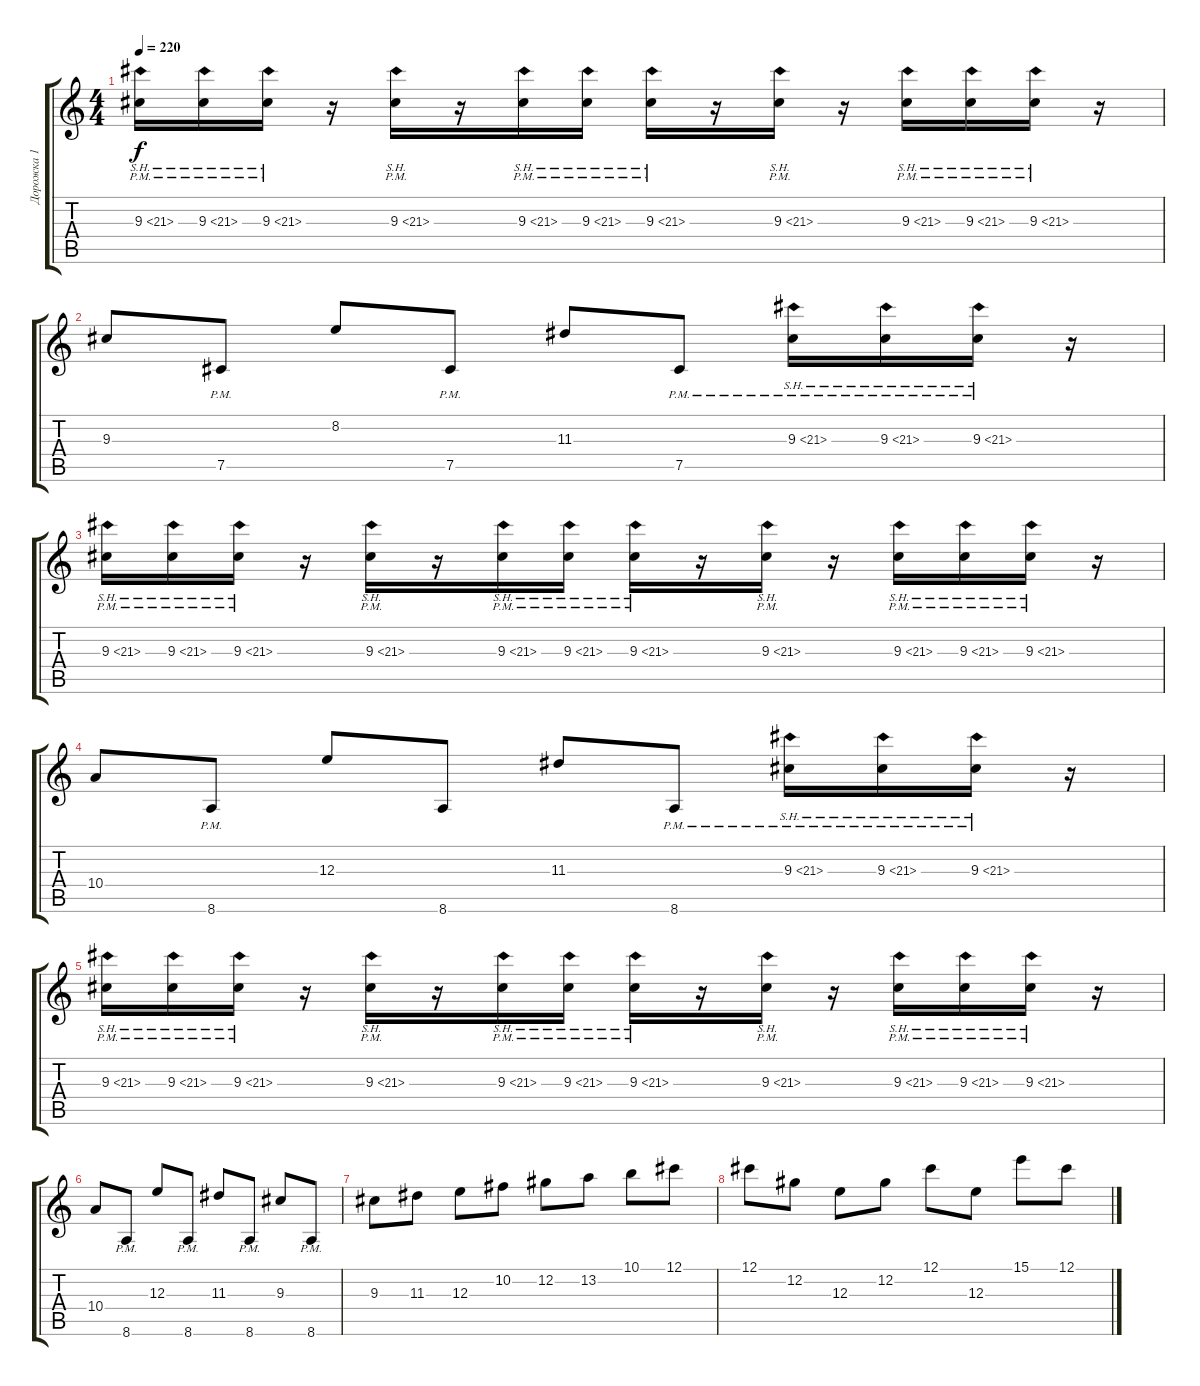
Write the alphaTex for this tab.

\track ("Дорожка 1" "Дорожка 1") {instrument overdrivenguitar}
\staff {score tabs}
\tuning (Db4 Ab3 E3 B2 Gb2 Db2) {hide}
\ts (4 4)
\tempo 220
\clef g2
\ks c
9.3{sh 12 pm}.16{dy f} 9.3{sh 12 pm}.16 9.3{sh 12 pm}.16 r.16 9.3{sh 12 pm}.16 r.16 9.3{sh 12 pm}.16 9.3{sh 12 pm}.16 9.3{sh 12 pm}.16 r.16 9.3{sh 12 pm}.16 r.16 9.3{sh 12 pm}.16 9.3{sh 12 pm}.16 9.3{sh 12 pm}.16 r.16 |
9.3.8 7.5{pm}.8 8.2.8 7.5{pm}.8 11.3.8 7.5{pm}.8 9.3{sh 12 pm}.16 9.3{sh 12 pm}.16 9.3{sh 12 pm}.16 r.16 |
9.3{sh 12 pm}.16 9.3{sh 12 pm}.16 9.3{sh 12 pm}.16 r.16 9.3{sh 12 pm}.16 r.16 9.3{sh 12 pm}.16 9.3{sh 12 pm}.16 9.3{sh 12 pm}.16 r.16 9.3{sh 12 pm}.16 r.16 9.3{sh 12 pm}.16 9.3{sh 12 pm}.16 9.3{sh 12 pm}.16 r.16 |
10.4.8 8.6{pm}.8 12.3.8 8.6.8 11.3.8 8.6{pm}.8 9.3{sh 12 pm}.16 9.3{sh 12 pm}.16 9.3{sh 12 pm}.16 r.16 |
9.3{sh 12 pm}.16 9.3{sh 12 pm}.16 9.3{sh 12 pm}.16 r.16 9.3{sh 12 pm}.16 r.16 9.3{sh 12 pm}.16 9.3{sh 12 pm}.16 9.3{sh 12 pm}.16 r.16 9.3{sh 12 pm}.16 r.16 9.3{sh 12 pm}.16 9.3{sh 12 pm}.16 9.3{sh 12 pm}.16 r.16 |
10.4.8 8.6{pm}.8 12.3.8 8.6{pm}.8 11.3.8 8.6{pm}.8 9.3.8 8.6{pm}.8 |
9.3.8 11.3.8 12.3.8 10.2.8 12.2.8 13.2.8 10.1.8 12.1.8 |
12.1.8 12.2.8 12.3.8 12.2.8 12.1.8 12.3.8 15.1.8 12.1.8
